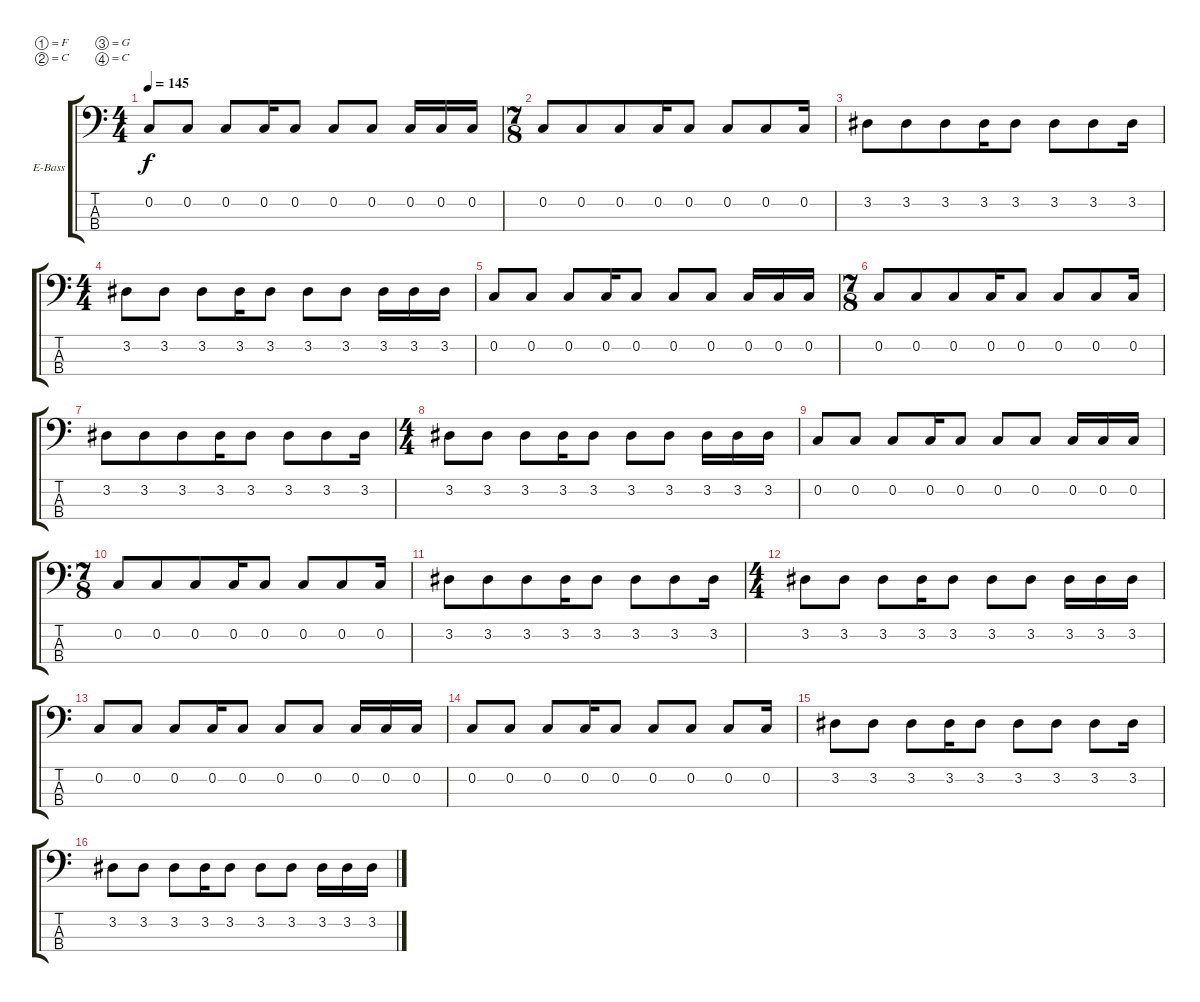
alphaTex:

\defaultSystemsLayout 4
\bracketExtendMode groupsimilarinstruments
\firstSystemTrackNameOrientation horizontal
\otherSystemsTrackNameOrientation horizontal
\track ("Electric Bass" "E-Bass") {instrument electricbassfinger}
\staff {score tabs}
\tuning (F2 C2 G1 C1)
\ts (4 4)
\tempo 145
\clef f4
\ks c
0.2.8{dy f} 0.2.8 0.2.8 0.2.16 0.2.8 0.2.8 0.2.8 0.2.16 0.2.16 0.2.16 |
\ts (7 8)
0.2.8 0.2.8 0.2.8 0.2.16 0.2.8 0.2.8 0.2.8 0.2.16 |
3.2.8 3.2.8 3.2.8 3.2.16 3.2.8 3.2.8 3.2.8 3.2.16 |
\ts (4 4)
3.2.8 3.2.8 3.2.8 3.2.16 3.2.8 3.2.8 3.2.8 3.2.16 3.2.16 3.2.16 |
0.2.8 0.2.8 0.2.8 0.2.16 0.2.8 0.2.8 0.2.8 0.2.16 0.2.16 0.2.16 |
\ts (7 8)
0.2.8 0.2.8 0.2.8 0.2.16 0.2.8 0.2.8 0.2.8 0.2.16 |
3.2.8 3.2.8 3.2.8 3.2.16 3.2.8 3.2.8 3.2.8 3.2.16 |
\ts (4 4)
3.2.8 3.2.8 3.2.8 3.2.16 3.2.8 3.2.8 3.2.8 3.2.16 3.2.16 3.2.16 |
0.2.8 0.2.8 0.2.8 0.2.16 0.2.8 0.2.8 0.2.8 0.2.16 0.2.16 0.2.16 |
\ts (7 8)
0.2.8 0.2.8 0.2.8 0.2.16 0.2.8 0.2.8 0.2.8 0.2.16 |
3.2.8 3.2.8 3.2.8 3.2.16 3.2.8 3.2.8 3.2.8 3.2.16 |
\ts (4 4)
3.2.8 3.2.8 3.2.8 3.2.16 3.2.8 3.2.8 3.2.8 3.2.16 3.2.16 3.2.16 |
0.2.8 0.2.8 0.2.8 0.2.16 0.2.8 0.2.8 0.2.8 0.2.16 0.2.16 0.2.16 |
0.2.8 0.2.8 0.2.8 0.2.16 0.2.8 0.2.8 0.2.8 0.2.8 0.2.16 |
3.2.8 3.2.8 3.2.8 3.2.16 3.2.8 3.2.8 3.2.8 3.2.8 3.2.16 |
3.2.8 3.2.8 3.2.8 3.2.16 3.2.8 3.2.8 3.2.8 3.2.16 3.2.16 3.2.16
